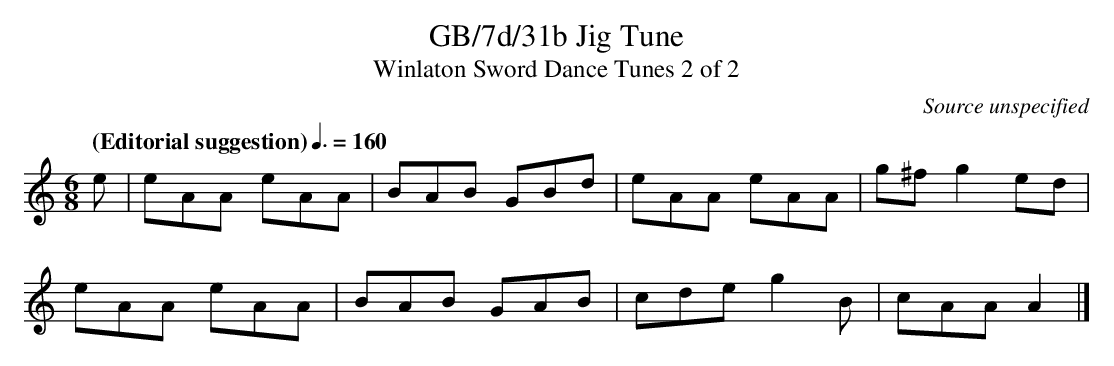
X:1
T:GB/7d/31b Jig Tune
T:Winlaton Sword Dance Tunes 2 of 2
C:Source unspecified
L:1/8
M:6/8
Q:"(Editorial suggestion)" 3/8=160
K:Am
e | eAA eAA | BAB GBd | eAA eAA | g^f g2 ed |
eAA eAA | BAB GAB | cde g2 B | cAA A2 |]
